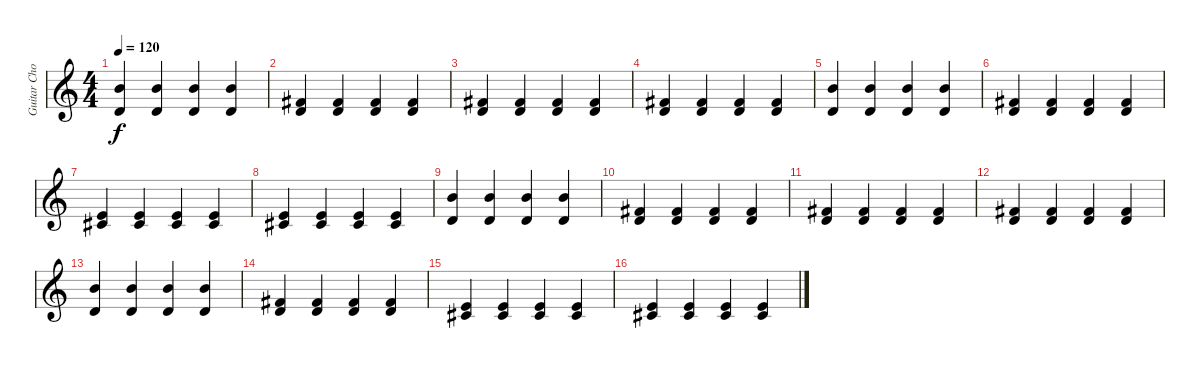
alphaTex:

\track ("Guitar Chord" "Guitar Cho") {instrument acousticguitarsteel}
\staff {score}
\tuning (E4 B3 G3 D3 A2 E2) {hide}
\ts (4 4)
\tempo 120
\clef g2
\ks c
(0.2 0.4).4{dy f} (0.2 0.4).4 (0.2 0.4).4 (0.2 0.4).4 |
(0.4 9.5).4 (0.4 9.5).4 (0.4 9.5).4 (0.4 9.5).4 |
(0.4 9.5).4 (0.4 9.5).4 (0.4 9.5).4 (0.4 9.5).4 |
(0.4 9.5).4 (0.4 9.5).4 (0.4 9.5).4 (0.4 9.5).4 |
(0.2 0.4).4 (0.2 0.4).4 (0.2 0.4).4 (0.2 0.4).4 |
(0.4 9.5).4 (0.4 9.5).4 (0.4 9.5).4 (0.4 9.5).4 |
(2.4 4.5).4 (2.4 4.5).4 (2.4 4.5).4 (2.4 4.5).4 |
(2.4 4.5).4 (2.4 4.5).4 (2.4 4.5).4 (2.4 4.5).4 |
(0.2 0.4).4 (0.2 0.4).4 (0.2 0.4).4 (0.2 0.4).4 |
(0.4 9.5).4 (0.4 9.5).4 (0.4 9.5).4 (0.4 9.5).4 |
(0.4 9.5).4 (0.4 9.5).4 (0.4 9.5).4 (0.4 9.5).4 |
(0.4 9.5).4 (0.4 9.5).4 (0.4 9.5).4 (0.4 9.5).4 |
(0.2 0.4).4 (0.2 0.4).4 (0.2 0.4).4 (0.2 0.4).4 |
(0.4 9.5).4 (0.4 9.5).4 (0.4 9.5).4 (0.4 9.5).4 |
(2.4 4.5).4 (2.4 4.5).4 (2.4 4.5).4 (2.4 4.5).4 |
(2.4 4.5).4 (2.4 4.5).4 (2.4 4.5).4 (2.4 4.5).4
